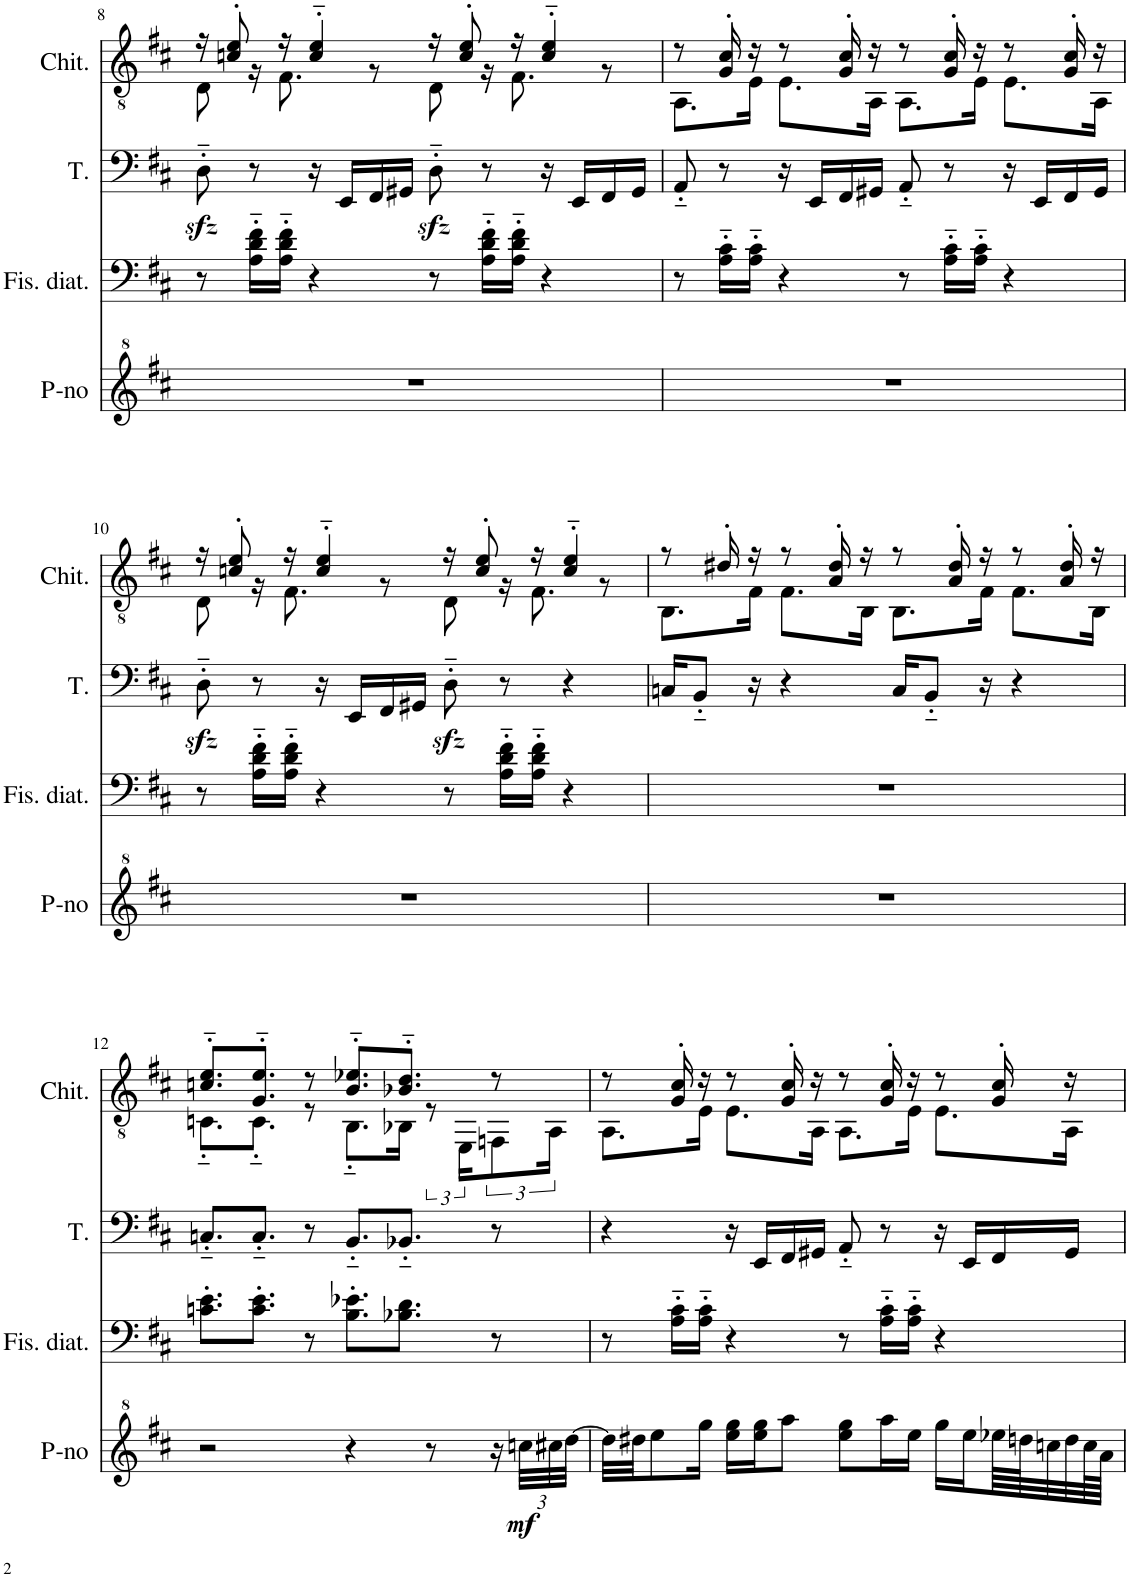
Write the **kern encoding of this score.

**kern	**dynam	**kern	**kern	**kern
*part4	*part4	*part3	*part2	*part1
*staff4	*staff4	*staff3	*staff2	*staff1
*I"Piano	*	*I"Fisarmonica diatonica	*I"Tuba	*I"Chitarra classica
*I'P-no	*	*I'Fis. diat.	*I'T.	*I'Chit.
!!LO:PB:g=z
*clefG^2	*	*clefF4	*clefF4	*clefGv2
*k[f#c#]	*	*k[f#c#]	*k[f#c#]	*k[f#c#]
*M4/4	*	*M4/4	*M4/4	*M4/4
=8	=8	=8	=8	=8
*	*	*	*	*^
1r	.	8r	8Dzz<'~\	16r	8D\
.	.	.	.	8cn/' 8e/'	.
.	.	16A\'~ 16d\'~ 16f#\'~LL	8r	.	16r
.	.	16A\'~ 16d\'~ 16f#\'~JJ	.	16r	8.F#\
.	.	4r	16r	4c/'~ 4e/'~	.
.	.	.	16EE/LL	.	.
.	.	.	16FF#/	.	8r
.	.	.	16GG#X/JJ	.	.
.	.	8r	8Dzz<'~\	16r	8D\
.	.	.	.	8c/' 8e/'	.
.	.	16A\'~ 16d\'~ 16f#\'~LL	8r	.	16r
.	.	16A\'~ 16d\'~ 16f#\'~JJ	.	16r	8.F#\
.	.	4r	16r	4c/'~ 4e/'~	.
.	.	.	16EE/LL	.	.
.	.	.	16FF#/	.	8r
.	.	.	16GG#/JJ	.	.
=9	=9	=9	=9	=9	=9
1r	.	8r	8AA'~/	8r	8.AA\L
.	.	16A\'~ 16c#\'~LL	8r	16G/' 16c#/'	.
.	.	16A\'~ 16c#\'~JJ	.	16r	16E\Jk
.	.	4r	16r	8r	8.E\L
.	.	.	16EE/LL	.	.
.	.	.	16FF#/	16G/' 16c#/'	.
.	.	.	16GG#X/JJ	16r	16AA\Jk
.	.	8r	8AA'~/	8r	8.AA\L
.	.	16A\'~ 16c#\'~LL	8r	16G/' 16c#/'	.
.	.	16A\'~ 16c#\'~JJ	.	16r	16E\Jk
.	.	4r	16r	8r	8.E\L
.	.	.	16EE/LL	.	.
.	.	.	16FF#/	16G/' 16c#/'	.
.	.	.	16GG#/JJ	16r	16AA\Jk
!!LO:LB:g=z	!!
=10	=10	=10	=10	=10	=10
1r	.	8r	8Dzz<'~\	16r	8D\
.	.	.	.	8cn/' 8e/'	.
.	.	16A\'~ 16d\'~ 16f#\'~LL	8r	.	16r
.	.	16A\'~ 16d\'~ 16f#\'~JJ	.	16r	8.F#\
.	.	4r	16r	4c/'~ 4e/'~	.
.	.	.	16EE/LL	.	.
.	.	.	16FF#/	.	8r
.	.	.	16GG#X/JJ	.	.
.	.	8r	8Dzz<'~\	16r	8D\
.	.	.	.	8c/' 8e/'	.
.	.	16A\'~ 16d\'~ 16f#\'~LL	8r	.	16r
.	.	16A\'~ 16d\'~ 16f#\'~JJ	.	16r	8.F#\
.	.	4r	4r	4c/'~ 4e/'~	.
.	.	.	.	.	8r
=11	=11	=11	=11	=11	=11
1r	.	1r	16Cn/KL	8r	8.BB\L
.	.	.	8BB'~/J	.	.
.	.	.	.	16d#X'/	.
.	.	.	16r	16r	16F#\Jk
.	.	.	4r	8r	8.F#\L
.	.	.	.	16A/' 16d#/'	.
.	.	.	.	16r	16BB\Jk
.	.	.	16C/KL	8r	8.BB\L
.	.	.	8BB'~/J	.	.
.	.	.	.	16A/' 16d#/'	.
.	.	.	16r	16r	16F#\Jk
.	.	.	4r	8r	8.F#\L
.	.	.	.	16A/' 16d#/'	.
.	.	.	.	16r	16BB\Jk
!!LO:LB:g=z	!!
=12	=12	=12	=12	=12	=12
2r	.	8.cn\' 8.e\'L	8.Cn'~/L	8.cn/'~ 8.e/'~L	8.Cn'~\L
.	.	8.c\' 8.e\'J	8.C'~/J	8.G/'~ 8.e/'~J	8.C'~\J
.	.	8r	8r	8r	8r
4r	.	8.B\' 8.e-X\'L	8.BB'~/L	8.B/'~ 8.e-X/'~L	8.BB'~\L
.	.	8.B-X\ 8.d\J	8.BB-X'~/J	8.B-X/'~ 8.d/'~J	16BB-X\Jk
8r	.	.	.	.	12r
.	.	.	.	.	24EE\KL
16r	.	8r	8r	8r	12FFn\
*Xbrackettup	*	*	*	*	*
!	!LO:DY:b	!	!	!	!
48cccn\LLL	mf	.	.	.	.
48ccc#X\	.	.	.	.	24AA\Jk
[48ddd\JJJ	.	.	.	.	.
=13	=13	=13	=13	=13	=13
32ddd\LLL]	.	8r	4r	8r	8.AA\L
32ddd#X\JJ	.	.	.	.	.
8eee\	.	.	.	.	.
.	.	16A\'~ 16c#\'~LL	.	16G/' 16c#/'	.
16ggg\Jk	.	16A\'~ 16c#\'~JJ	.	16r	16E\Jk
16eee\ 16ggg\LL	.	4r	16r	8r	8.E\L
16eee\ 16ggg\J	.	.	16EE/LL	.	.
8aaa\J	.	.	16FF#/	16G/' 16c#/'	.
.	.	.	16GG#X/JJ	16r	16AA\Jk
8eee\ 8ggg\L	.	8r	8AA'~/	8r	8.AA\L
16aaa\L	.	16A\'~ 16c#\'~LL	8r	16G/' 16c#/'	.
16eee\JJ	.	16A\'~ 16c#\'~JJ	.	16r	16E\Jk
16ggg\LL	.	4r	16r	8r	8.E\L
16eee\	.	.	16EE/LL	.	.
64eee-X\LL	.	.	16FF#/	16G/' 16c#/'	.
64dddn\J	.	.	.	.	.
32cccn\	.	.	.	.	.
32ddd\	.	.	16GG#/JJ	16r	16AA\Jk
64ccc\L	.	.	.	.	.
64aa\JJJJ	.	.	.	.	.
*	*	*	*	*v	*v
=	=	=	=	=
*-	*-	*-	*-	*-
